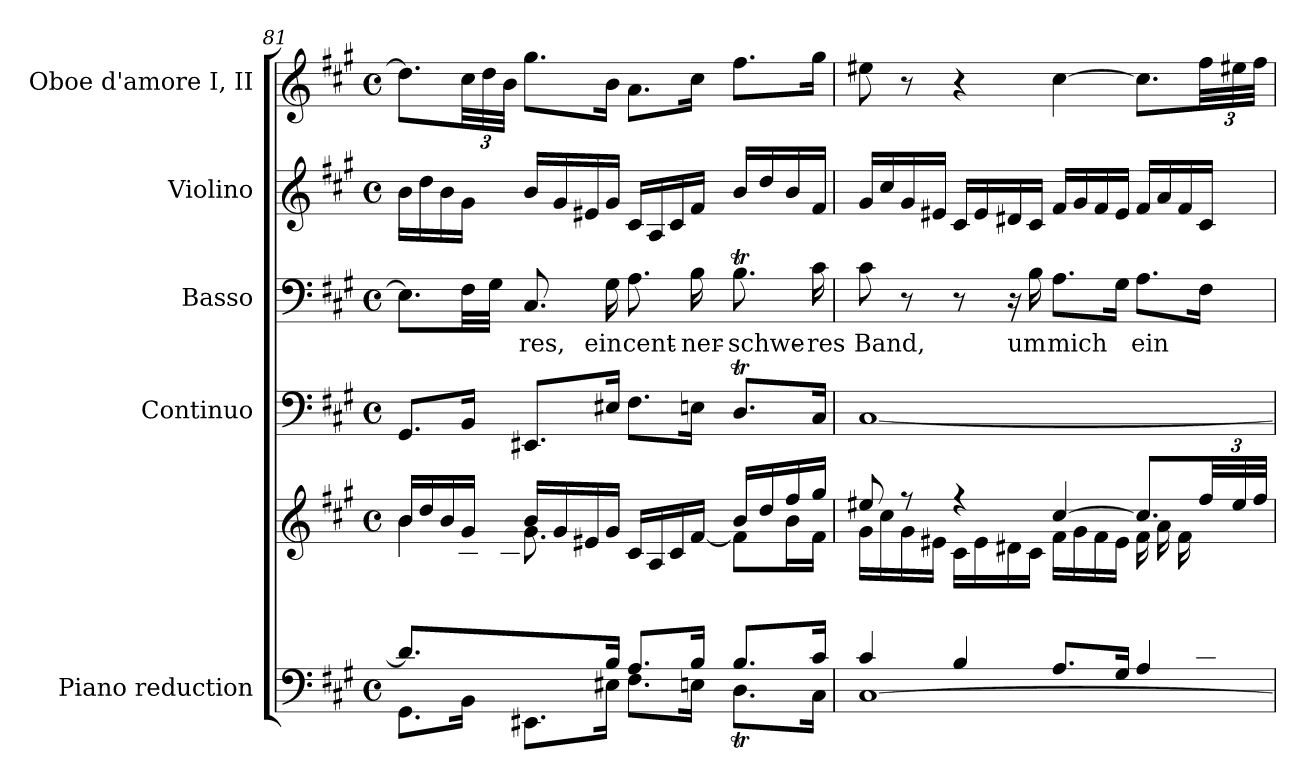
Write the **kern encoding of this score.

**kern	**kern	**kern	**kern	**text	**kern	**kern
*part5	*part5	*part4	*part3	*part3	*part2	*part1
*staff6	*staff5	*staff4	*staff3	*staff3	*staff2	*staff1
*I"Piano reduction	*	*I"Continuo	*I"Basso	*	*I"Violino	*I"Oboe d'amore I, II
*I'Pno	*	*	*	*	*I'Vln	*I'Ob
!!LO:PB:g=z
*clefF4	*clefG2	*clefF4	*clefF4	*	*clefG2	*clefG2
*k[f#c#g#]	*k[f#c#g#]	*k[f#c#g#]	*k[f#c#g#]	*	*k[f#c#g#]	*k[f#c#g#]
*M4/4	*M4/4	*M4/4	*M4/4	*	*M4/4	*M4/4
*met(c)	*met(c)	*met(c)	*met(c)	*	*met(c)	*met(c)
=81	=81	=81	=81	=81	=81	=81
*^	*^	*	*	*	*	*
*	*	*	*^	*	*	*	*	*
8.d/L]	8.GG#\L	16b/LL	4b\	8.ryy	8.GG#/L	8.E#\L]	.	16b\LL	8.dd\L]
.	.	16dd/	.	.	.	.	.	16dd\	.
.	.	16b/	.	.	.	.	.	16b\	.
*	*	*	*	*Xbrackettup	*	*	*	*	*Xbrackettup
4ryy	16BB\Jk	16g#/JJ	.	48c#\LL	16BB/Jk	32F#\LL	.	16g#\JJ	48cc#\LL
.	.	.	.	48d\	.	.	.	.	48dd\
.	.	.	.	.	.	32G#\JJJ	.	.	.
.	.	.	.	48B\JJJ	.	.	.	.	48b\JJJ
!	!	!	!	!	!	!	!LO:LY:b	!	!
.	8.EE#X\L	16b/LL	4ryy	8.g#\L	8.EE#X/L	8.C#/	-res,	16b/LL	8.gg#\L
.	.	16g#/	.	.	.	.	.	16g#/	.
.	.	16e#X/	.	.	.	.	.	16e#X/	.
!	!	!	!	!	!	!	!LO:LY:b	!	!
16B/Jk	16E#X\Jk	16g#/JJ	.	2ryy	16E#X/Jk	16G#\	ein	16g#/JJ	16b\Jk
!	!	!	!	!	!	!	!LO:LY:b	!	!
8.A/L	8.F#\L	16c#/LL	4ryy	.	8.F#\L	8.A\	cent-	16c#/LL	8.a\L
.	.	16A/	.	.	.	.	.	16A/	.
.	.	16c#/	.	.	.	.	.	16c#/	.
!	!	!	!	!	!	!	!LO:LY:b	!	!
16B/Jk	16En\Jk	[<16f#/JJ	.	.	16En\Jk	16B\	-ner-	16f#/JJ	16cc#\Jk
!	!	!	!	!	!	!	!LO:LY:b	!	!
8.B/L	8.DT\L	16b/LL	8f#\L]	.	8.DT/L	8.BT\	-schwe-	16b/LL	8.ff#\L
.	.	16dd/	.	.	.	.	.	16dd/	.
.	.	16ff#/	16b\L	.	.	.	.	16b/	.
!	!	!	!	!	!	!	!LO:LY:b	!	!
16c#/Jk	16C#\Jk	16gg#/JJ	16f#\JJ	16ryy	16C#/Jk	16c#\	-res	16f#/JJ	16gg#\Jk
=82	=82	=82	=82	=82	=82	=82	=82	=82	=82
*	*^	*	*	*	*	*	*	*	*
!	!	!	!	!	!	!	!	!LO:LY:b	!	!
*	*	*	*	*v	*v	*	*	*	*	*
2...ryy	4c#/	[1C#	8ee#X/	16g#\LL	[1C#	8c#\	Band,	16g#/LL	8ee#X\
.	.	.	.	16cc#\	.	.	.	16cc#/	.
.	.	.	8r	16g#\	.	8r	.	16g#/	8r
.	.	.	.	16e#X\JJ	.	.	.	16e#X/JJ	.
.	4B/	.	4r	16c#\LL	.	8r	.	16c#/LL	4r
.	.	.	.	16e#\	.	.	.	16e#/	.
.	.	.	.	16d#X\	.	16r	.	16d#X/	.
!	!	!	!	!	!	!	!LO:LY:b	!	!
.	.	.	.	16c#\JJ	.	16B\	um	16c#/JJ	.
!	!	!	!	!	!	!	!LO:LY:b	!	!
.	8.A/L	.	[4cc#/	16f#\LL	.	8.A\L	mich	16f#/LL	[4cc#\
.	.	.	.	16g#\	.	.	.	16g#/	.
.	.	.	.	16f#\	.	.	.	16f#/	.
.	16G#/Jk	.	.	16e#\JJ	.	16G#\Jk	.	16e#/JJ	.
!	!	!	!	!	!	!	!LO:LY:b	!	!
.	4A/	.	8.cc#/L]	16f#\LL	.	8.A\L	ein	16f#/LL	8.cc#\L]
.	.	.	.	16a\	.	.	.	16a/	.
.	.	.	.	16f#\	.	.	.	16f#/	.
16c#/JJ	.	.	48ff#/LL	16ryy	.	16F#\Jk	.	16c#/JJ	48ff#\LL
.	.	.	48ee#/	.	.	.	.	.	48ee#X\
.	.	.	48ff#/JJJ	.	.	.	.	.	48ff#\JJJ
*v	*v	*v	*	*	*	*	*	*	*
*	*v	*v	*	*	*	*	*
=	=	=	=	=	=	=
*-	*-	*-	*-	*-	*-	*-
